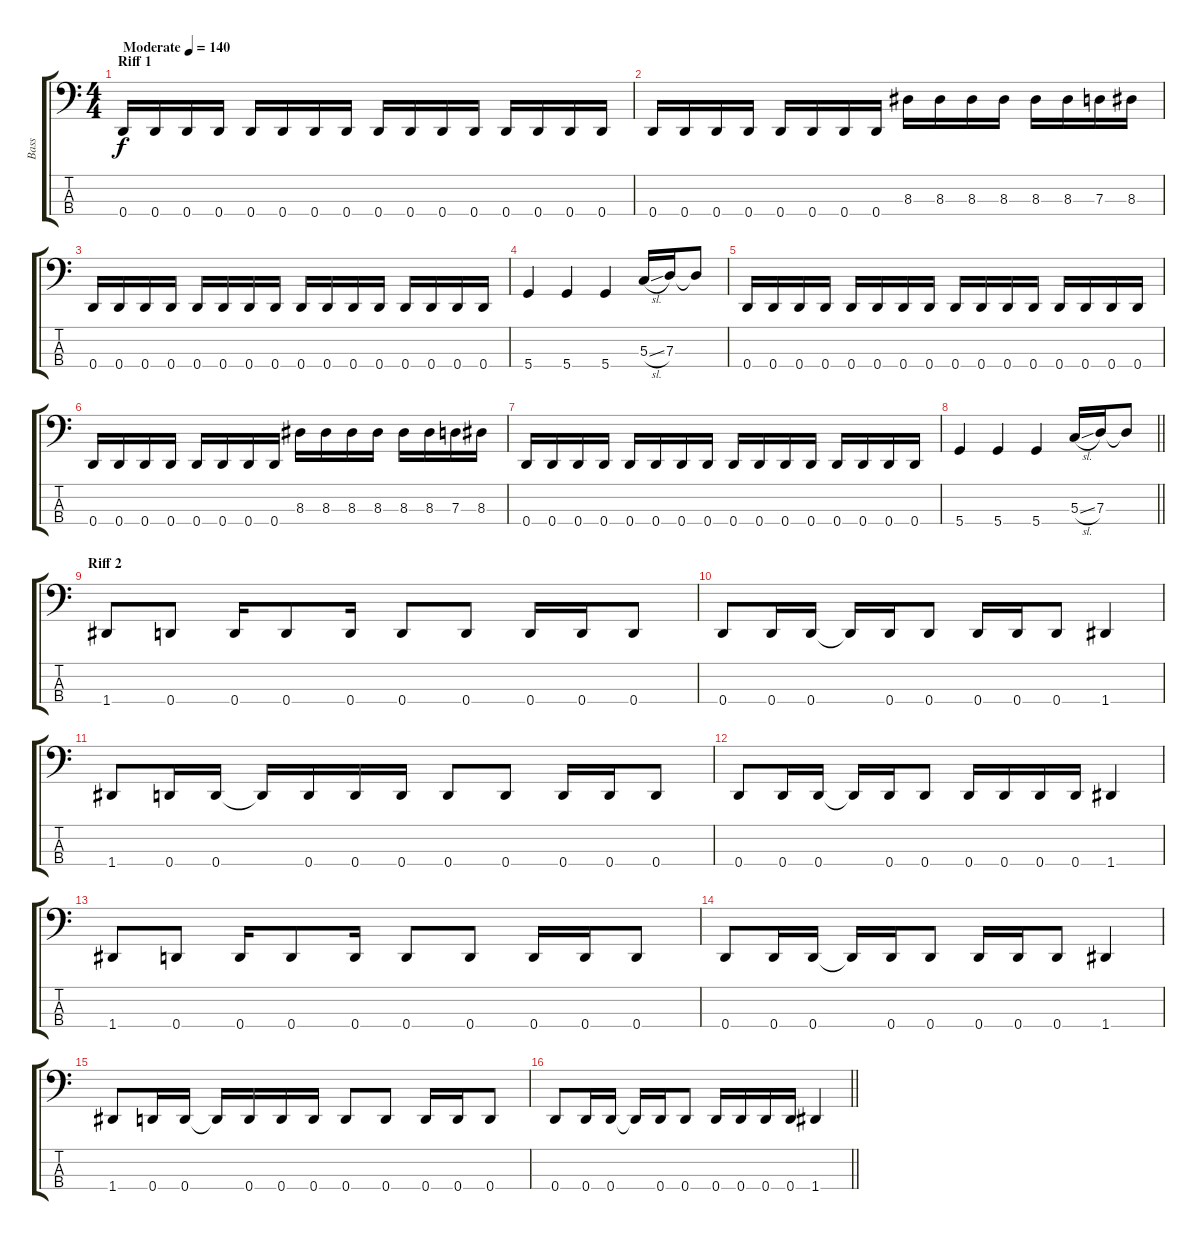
\track ("Bass" "Bass") {instrument electricbassfinger}
\staff {score tabs}
\tuning (F2 C2 G1 D1) {hide}
\ts (4 4)
\section ("" "Riff 1")
\tempo (140 "Moderate")
\clef f4
\ks c
0.4.16{dy f instrument electricbassfinger} 0.4.16 0.4.16 0.4.16 0.4.16 0.4.16 0.4.16 0.4.16 0.4.16 0.4.16 0.4.16 0.4.16 0.4.16 0.4.16 0.4.16 0.4.16 |
0.4.16 0.4.16 0.4.16 0.4.16 0.4.16 0.4.16 0.4.16 0.4.16 8.3.16 8.3.16 8.3.16 8.3.16 8.3.16 8.3.16 7.3.16 8.3.16 |
0.4.16 0.4.16 0.4.16 0.4.16 0.4.16 0.4.16 0.4.16 0.4.16 0.4.16 0.4.16 0.4.16 0.4.16 0.4.16 0.4.16 0.4.16 0.4.16 |
5.4.4 5.4.4 5.4.4 5.3{sl}.16 7.3.16 7.3{t}.8 |
0.4.16 0.4.16 0.4.16 0.4.16 0.4.16 0.4.16 0.4.16 0.4.16 0.4.16 0.4.16 0.4.16 0.4.16 0.4.16 0.4.16 0.4.16 0.4.16 |
0.4.16 0.4.16 0.4.16 0.4.16 0.4.16 0.4.16 0.4.16 0.4.16 8.3.16 8.3.16 8.3.16 8.3.16 8.3.16 8.3.16 7.3.16 8.3.16 |
0.4.16 0.4.16 0.4.16 0.4.16 0.4.16 0.4.16 0.4.16 0.4.16 0.4.16 0.4.16 0.4.16 0.4.16 0.4.16 0.4.16 0.4.16 0.4.16 |
\barLineRight lightlight
5.4.4 5.4.4 5.4.4 5.3{sl}.16 7.3.16 7.3{t}.8 |
\section ("" "Riff 2")
1.4.8 0.4.8 0.4.16 0.4.8 0.4.16 0.4.8 0.4.8 0.4.16 0.4.16 0.4.8 |
0.4.8 0.4.16 0.4.16 0.4{t}.16 0.4.16 0.4.8 0.4.16 0.4.16 0.4.8 1.4.4 |
1.4.8 0.4.16 0.4.16 0.4{t}.16 0.4.16 0.4.16 0.4.16 0.4.8 0.4.8 0.4.16 0.4.16 0.4.8 |
0.4.8 0.4.16 0.4.16 0.4{t}.16 0.4.16 0.4.8 0.4.16 0.4.16 0.4.16 0.4.16 1.4.4 |
1.4.8 0.4.8 0.4.16 0.4.8 0.4.16 0.4.8 0.4.8 0.4.16 0.4.16 0.4.8 |
0.4.8 0.4.16 0.4.16 0.4{t}.16 0.4.16 0.4.8 0.4.16 0.4.16 0.4.8 1.4.4 |
1.4.8 0.4.16 0.4.16 0.4{t}.16 0.4.16 0.4.16 0.4.16 0.4.8 0.4.8 0.4.16 0.4.16 0.4.8 |
\barLineRight lightlight
0.4.8 0.4.16 0.4.16 0.4{t}.16 0.4.16 0.4.8 0.4.16 0.4.16 0.4.16 0.4.16 1.4.4
